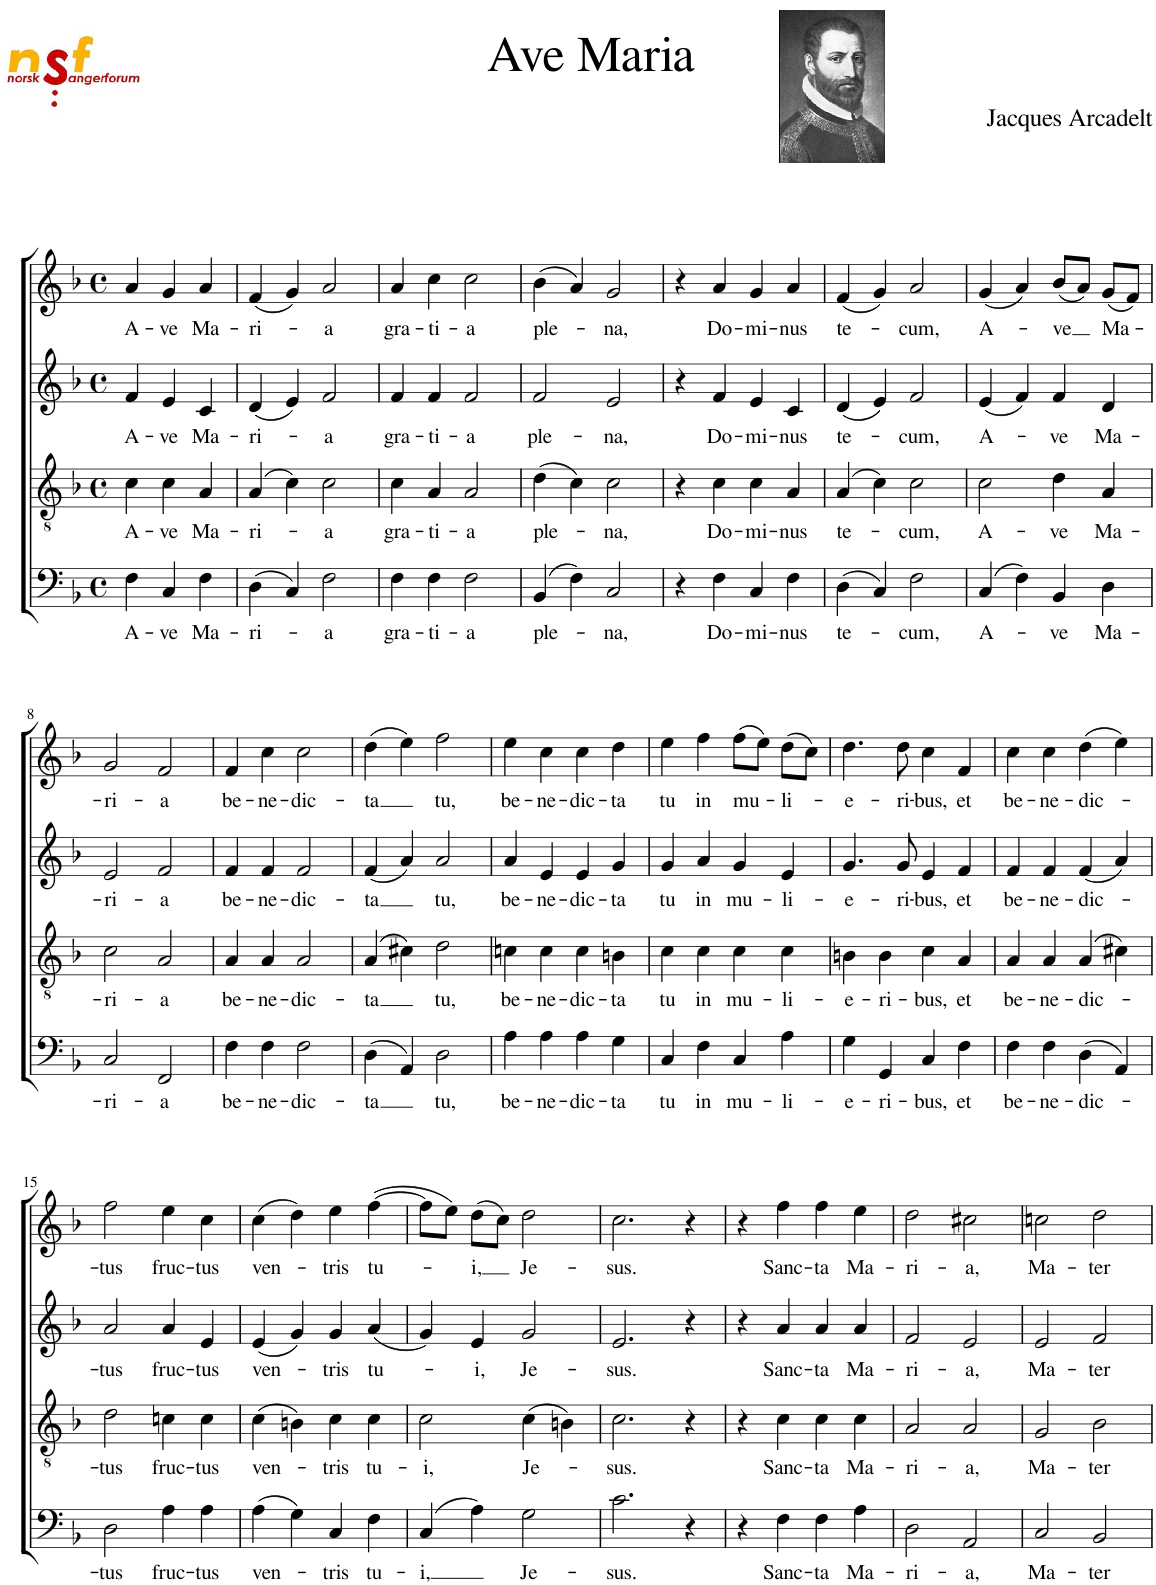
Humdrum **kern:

**kern	**text	**kern	**text	**kern	**text	**kern	**text
*part4	*part4	*part3	*part3	*part2	*part2	*part1	*part1
*staff4	*staff4	*staff3	*staff3	*staff2	*staff2	*staff1	*staff1
*I"Bass	*	*I"Tenor	*	*I"Alto	*	*I"Soprano	*
*I'B	*	*I'T	*	*I'A	*	*I'S	*
*clefF4	*	*clefGv2	*	*clefG2	*	*clefG2	*
*k[b-]	*	*k[b-]	*	*k[b-]	*	*k[b-]	*
*M4/4	*	*M4/4	*	*M4/4	*	*M4/4	*
*met(c)	*	*met(c)	*	*met(c)	*	*met(c)	*
=1	=1	=1	=1	=1	=1	=1	=1
!	!LO:LY:b	!	!LO:LY:b	!	!LO:LY:b	!	!LO:LY:b
4F\	A-	4c\	A-	4f/	A-	4a/	A-
!	!LO:LY:b	!	!LO:LY:b	!	!LO:LY:b	!	!LO:LY:b
4C/	-ve	4c\	-ve	4e/	-ve	4g/	-ve
!	!LO:LY:b	!	!LO:LY:b	!	!LO:LY:b	!	!LO:LY:b
4F\	Ma-	4A/	Ma-	4c/	Ma-	4a/	Ma-
=2	=2	=2	=2	=2	=2	=2	=2
!	!LO:LY:b	!	!LO:LY:b	!	!LO:LY:b	!	!LO:LY:b
(4D\	-ri-	(4A/	-ri-	(4d/	-ri-	(4f/	-ri-
4C/)	.	4c\)	.	4e/)	.	4g/)	.
!	!LO:LY:b	!	!LO:LY:b	!	!LO:LY:b	!	!LO:LY:b
2F\	-a	2c\	-a	2f/	-a	2a/	-a
=3	=3	=3	=3	=3	=3	=3	=3
!	!LO:LY:b	!	!LO:LY:b	!	!LO:LY:b	!	!LO:LY:b
4F\	gra-	4c\	gra-	4f/	gra-	4a/	gra-
!	!LO:LY:b	!	!LO:LY:b	!	!LO:LY:b	!	!LO:LY:b
4F\	-ti-	4A/	-ti-	4f/	-ti-	4cc\	-ti-
!	!LO:LY:b	!	!LO:LY:b	!	!LO:LY:b	!	!LO:LY:b
2F\	-a	2A/	-a	2f/	-a	2cc\	-a
=4	=4	=4	=4	=4	=4	=4	=4
!	!LO:LY:b	!	!LO:LY:b	!	!LO:LY:b	!	!LO:LY:b
(4BB-/	ple-	(4d\	ple-	2f/	ple-	(4b-\	ple-
4F\)	.	4c\)	.	.	.	4a/)	.
!	!LO:LY:b	!	!LO:LY:b	!	!LO:LY:b	!	!LO:LY:b
2C/	-na,	2c\	-na,	2e/	-na,	2g/	-na,
=5	=5	=5	=5	=5	=5	=5	=5
4r	.	4r	.	4r	.	4r	.
!	!LO:LY:b	!	!LO:LY:b	!	!LO:LY:b	!	!LO:LY:b
4F\	Do-	4c\	Do-	4f/	Do-	4a/	Do-
!	!LO:LY:b	!	!LO:LY:b	!	!LO:LY:b	!	!LO:LY:b
4C/	-mi-	4c\	-mi-	4e/	-mi-	4g/	-mi-
!	!LO:LY:b	!	!LO:LY:b	!	!LO:LY:b	!	!LO:LY:b
4F\	-nus	4A/	-nus	4c/	-nus	4a/	-nus
=6	=6	=6	=6	=6	=6	=6	=6
!	!LO:LY:b	!	!LO:LY:b	!	!LO:LY:b	!	!LO:LY:b
(4D\	te-	(4A/	te-	(4d/	te-	(4f/	te-
4C/)	.	4c\)	.	4e/)	.	4g/)	.
!	!LO:LY:b	!	!LO:LY:b	!	!LO:LY:b	!	!LO:LY:b
2F\	-cum,	2c\	-cum,	2f/	-cum,	2a/	-cum,
=7	=7	=7	=7	=7	=7	=7	=7
!	!LO:LY:b	!	!LO:LY:b	!	!LO:LY:b	!	!LO:LY:b
(4C/	A-	2c\	A-	(4e/	A-	(4g/	A-
4F\)	.	.	.	4f/)	.	4a/)	.
!	!LO:LY:b	!	!LO:LY:b	!	!LO:LY:b	!	!LO:LY:b
4BB-/	-ve	4d\	-ve	4f/	-ve	(8b-/L	-ve
.	.	.	.	.	.	8a/J)	.
!	!LO:LY:b	!	!LO:LY:b	!	!LO:LY:b	!	!LO:LY:b
4D\	Ma-	4A/	Ma-	4d/	Ma-	(8g/L	Ma-
.	.	.	.	.	.	8f/J)	.
!!LO:LB:g=z
=8	=8	=8	=8	=8	=8	=8	=8
!	!LO:LY:b	!	!LO:LY:b	!	!LO:LY:b	!	!LO:LY:b
2C/	-ri-	2c\	-ri-	2e/	-ri-	2g/	-ri-
!	!LO:LY:b	!	!LO:LY:b	!	!LO:LY:b	!	!LO:LY:b
2FF/	-a	2A/	-a	2f/	-a	2f/	-a
=9	=9	=9	=9	=9	=9	=9	=9
!	!LO:LY:b	!	!LO:LY:b	!	!LO:LY:b	!	!LO:LY:b
4F\	be-	4A/	be-	4f/	be-	4f/	be-
!	!LO:LY:b	!	!LO:LY:b	!	!LO:LY:b	!	!LO:LY:b
4F\	-ne-	4A/	-ne-	4f/	-ne-	4cc\	-ne-
!	!LO:LY:b	!	!LO:LY:b	!	!LO:LY:b	!	!LO:LY:b
2F\	-dic-	2A/	-dic-	2f/	-dic-	2cc\	-dic-
=10	=10	=10	=10	=10	=10	=10	=10
!	!LO:LY:b	!	!LO:LY:b	!	!LO:LY:b	!	!LO:LY:b
(4D\	-ta	(4A/	-ta	(4f/	-ta	(4dd\	-ta
4AA/)	.	4c#X\)	.	4a/)	.	4ee\)	.
!	!LO:LY:b	!	!LO:LY:b	!	!LO:LY:b	!	!LO:LY:b
2D\	tu,	2d\	tu,	2a/	tu,	2ff\	tu,
=11	=11	=11	=11	=11	=11	=11	=11
!	!LO:LY:b	!	!LO:LY:b	!	!LO:LY:b	!	!LO:LY:b
4A\	be-	4cn\	be-	4a/	be-	4ee\	be-
!	!LO:LY:b	!	!LO:LY:b	!	!LO:LY:b	!	!LO:LY:b
4A\	-ne-	4c\	-ne-	4e/	-ne-	4cc\	-ne-
!	!LO:LY:b	!	!LO:LY:b	!	!LO:LY:b	!	!LO:LY:b
4A\	-dic-	4c\	-dic-	4e/	-dic-	4cc\	-dic-
!	!LO:LY:b	!	!LO:LY:b	!	!LO:LY:b	!	!LO:LY:b
4G\	-ta	4Bn\	-ta	4g/	-ta	4dd\	-ta
=12	=12	=12	=12	=12	=12	=12	=12
!	!LO:LY:b	!	!LO:LY:b	!	!LO:LY:b	!	!LO:LY:b
4C/	tu	4c\	tu	4g/	tu	4ee\	tu
!	!LO:LY:b	!	!LO:LY:b	!	!LO:LY:b	!	!LO:LY:b
4F\	in	4c\	in	4a/	in	4ff\	in
!	!LO:LY:b	!	!LO:LY:b	!	!LO:LY:b	!	!LO:LY:b
4C/	mu-	4c\	mu-	4g/	mu-	(8ff\L	mu-
.	.	.	.	.	.	8ee\J)	.
!	!LO:LY:b	!	!LO:LY:b	!	!LO:LY:b	!	!LO:LY:b
4A\	-li-	4c\	-li-	4e/	-li-	(8dd\L	-li-
.	.	.	.	.	.	8cc\J)	.
=13	=13	=13	=13	=13	=13	=13	=13
!	!LO:LY:b	!	!LO:LY:b	!	!LO:LY:b	!	!LO:LY:b
4G\	-e-	4Bn\	-e-	4.g/	-e-	4.dd\	-e-
!	!LO:LY:b	!	!LO:LY:b	!	!	!	!
4GG/	-ri-	4B\	-ri-	.	.	.	.
!	!	!	!	!	!LO:LY:b	!	!LO:LY:b
.	.	.	.	8g/	-ri-	8dd\	-ri-
!	!LO:LY:b	!	!LO:LY:b	!	!LO:LY:b	!	!LO:LY:b
4C/	-bus,	4c\	-bus,	4e/	-bus,	4cc\	-bus,
!	!LO:LY:b	!	!LO:LY:b	!	!LO:LY:b	!	!LO:LY:b
4F\	et	4A/	et	4f/	et	4f/	et
=14	=14	=14	=14	=14	=14	=14	=14
!	!LO:LY:b	!	!LO:LY:b	!	!LO:LY:b	!	!LO:LY:b
4F\	be-	4A/	be-	4f/	be-	4cc\	be-
!	!LO:LY:b	!	!LO:LY:b	!	!LO:LY:b	!	!LO:LY:b
4F\	-ne-	4A/	-ne-	4f/	-ne-	4cc\	-ne-
!	!LO:LY:b	!	!LO:LY:b	!	!LO:LY:b	!	!LO:LY:b
(4D\	-dic-	(4A/	-dic-	(4f/	-dic-	(4dd\	-dic-
4AA/)	.	4c#X\)	.	4a/)	.	4ee\)	.
!!LO:LB:g=z
=15	=15	=15	=15	=15	=15	=15	=15
!	!LO:LY:b	!	!LO:LY:b	!	!LO:LY:b	!	!LO:LY:b
2D\	-tus	2d\	-tus	2a/	-tus	2ff\	-tus
!	!LO:LY:b	!	!LO:LY:b	!	!LO:LY:b	!	!LO:LY:b
4A\	fruc-	4cn\	fruc-	4a/	fruc-	4ee\	fruc-
!	!LO:LY:b	!	!LO:LY:b	!	!LO:LY:b	!	!LO:LY:b
4A\	-tus	4c\	-tus	4e/	-tus	4cc\	-tus
=16	=16	=16	=16	=16	=16	=16	=16
!	!LO:LY:b	!	!LO:LY:b	!	!LO:LY:b	!	!LO:LY:b
(4A\	ven-	(4c\	ven-	(4e/	ven-	(4cc\	ven-
4G\)	.	4Bn\)	.	4g/)	.	4dd\)	.
!	!LO:LY:b	!	!LO:LY:b	!	!LO:LY:b	!	!LO:LY:b
4C/	-tris	4c\	-tris	4g/	-tris	4ee\	-tris
!	!LO:LY:b	!	!LO:LY:b	!	!LO:LY:b	!	!LO:LY:b
4F\	tu-	4c\	tu-	(4a/	tu-	([4ff\	tu-
=17	=17	=17	=17	=17	=17	=17	=17
!	!LO:LY:b	!	!LO:LY:b	!	!	!	!
(4C/	-i,	2c\	-i,	4g/)	.	8ff\L]	.
.	.	.	.	.	.	8ee\J)	.
!	!	!	!	!	!LO:LY:b	!	!LO:LY:b
4A\)	.	.	.	4e/	-i,	(8dd\L	-i,
.	.	.	.	.	.	8cc\J)	.
!	!LO:LY:b	!	!LO:LY:b	!	!LO:LY:b	!	!LO:LY:b
2G\	Je-	(4c\	Je-	2g/	Je-	2dd\	Je-
.	.	4Bn\)	.	.	.	.	.
=18	=18	=18	=18	=18	=18	=18	=18
!	!LO:LY:b	!	!LO:LY:b	!	!LO:LY:b	!	!LO:LY:b
2.c\	-sus.	2.c\	-sus.	2.e/	-sus.	2.cc\	-sus.
4r	.	4r	.	4r	.	4r	.
=19	=19	=19	=19	=19	=19	=19	=19
4r	.	4r	.	4r	.	4r	.
!	!LO:LY:b	!	!LO:LY:b	!	!LO:LY:b	!	!LO:LY:b
4F\	Sanc-	4c\	Sanc-	4a/	Sanc-	4ff\	Sanc-
!	!LO:LY:b	!	!LO:LY:b	!	!LO:LY:b	!	!LO:LY:b
4F\	-ta	4c\	-ta	4a/	-ta	4ff\	-ta
!	!LO:LY:b	!	!LO:LY:b	!	!LO:LY:b	!	!LO:LY:b
4A\	Ma-	4c\	Ma-	4a/	Ma-	4ee\	Ma-
=20	=20	=20	=20	=20	=20	=20	=20
!	!LO:LY:b	!	!LO:LY:b	!	!LO:LY:b	!	!LO:LY:b
2D\	-ri-	2A/	-ri-	2f/	-ri-	2dd\	-ri-
!	!LO:LY:b	!	!LO:LY:b	!	!LO:LY:b	!	!LO:LY:b
2AA/	-a,	2A/	-a,	2e/	-a,	2cc#X\	-a,
=21	=21	=21	=21	=21	=21	=21	=21
!	!LO:LY:b	!	!LO:LY:b	!	!LO:LY:b	!	!LO:LY:b
2C/	Ma-	2G/	Ma-	2e/	Ma-	2ccn\	Ma-
!	!LO:LY:b	!	!LO:LY:b	!	!LO:LY:b	!	!LO:LY:b
2BB-/	-ter	2B-\	-ter	2f/	-ter	2dd\	-ter
=	=	=	=	=	=	=	=
*-	*-	*-	*-	*-	*-	*-	*-
